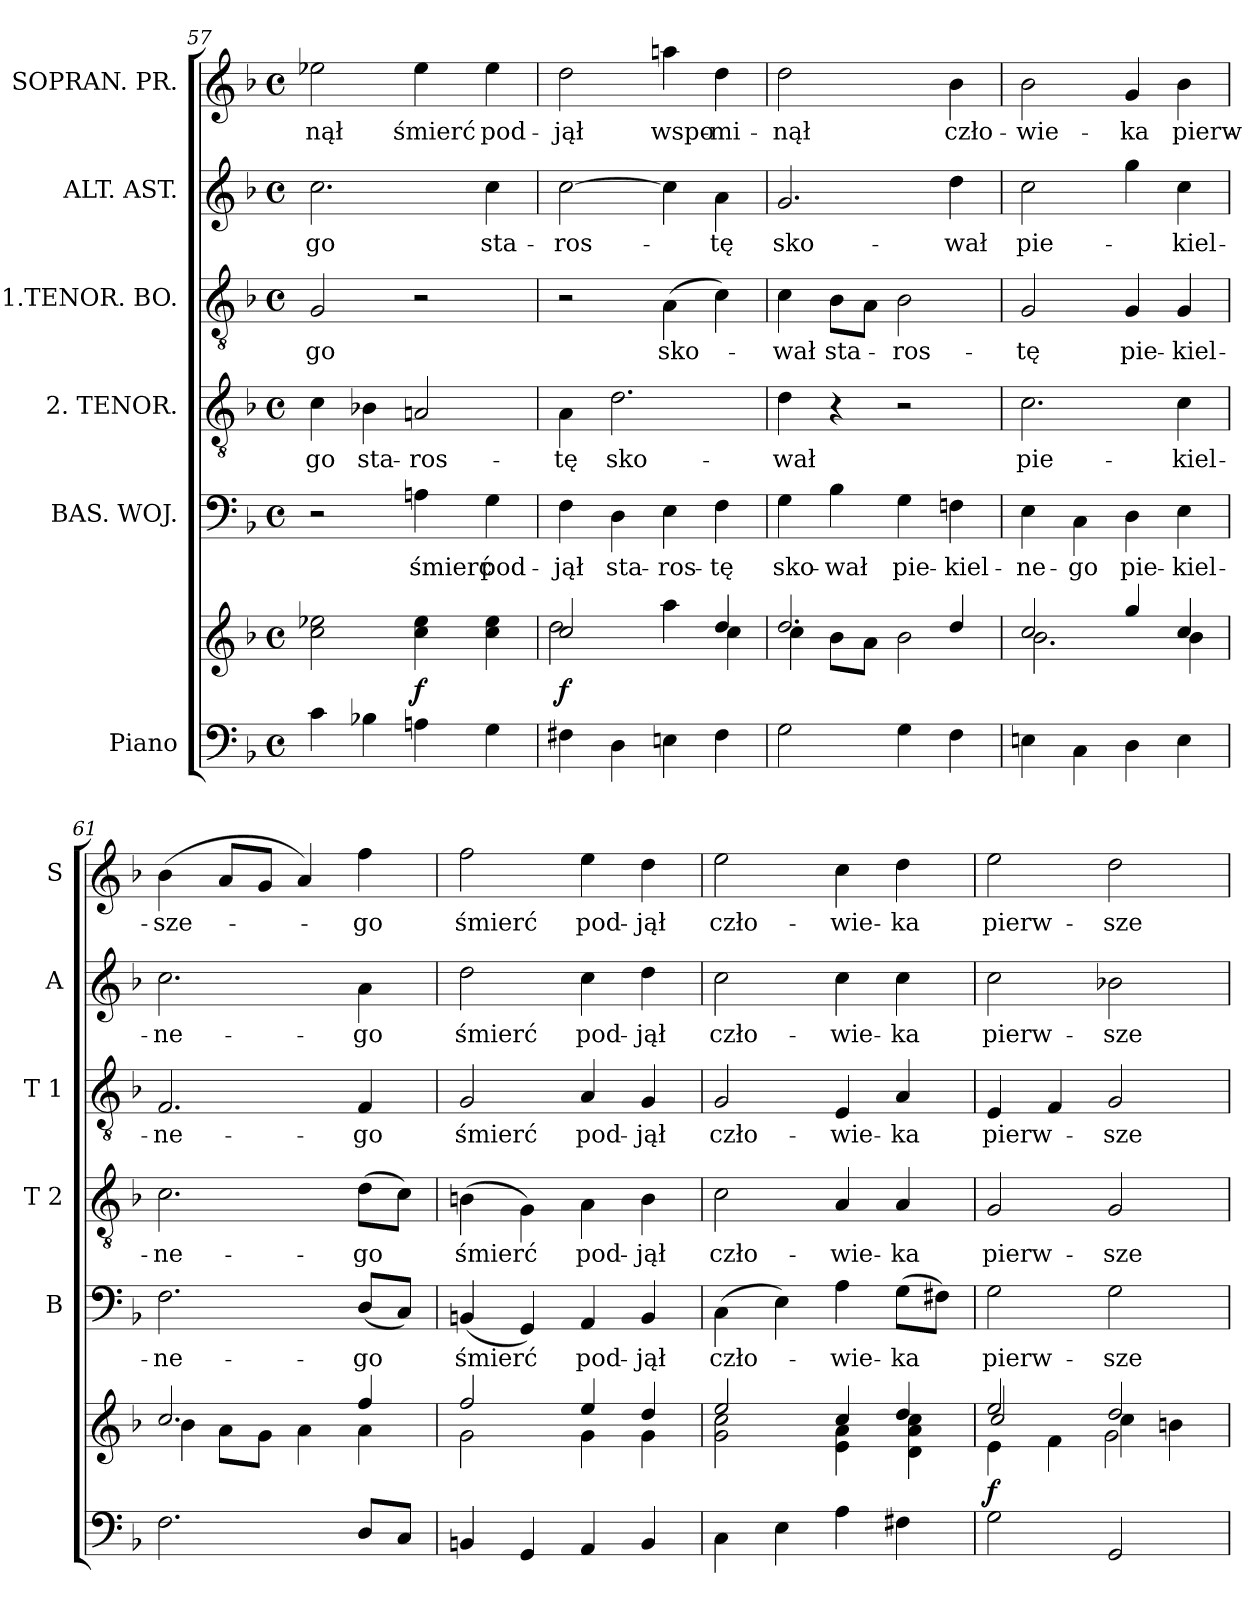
**kern	**kern	**dynam	**kern	**text	**kern	**text	**kern	**text	**kern	**text	**kern	**text
*part6	*part6	*part6	*part5	*part5	*part4	*part4	*part3	*part3	*part2	*part2	*part1	*part1
*staff7	*staff6	*staff6/7	*staff5	*staff5	*staff4	*staff4	*staff3	*staff3	*staff2	*staff2	*staff1	*staff1
*I"Piano	*	*	*I"BAS. WOJ.	*	*I"2. TENOR.	*	*I"1.TENOR. BO.	*	*I"ALT. AST.	*	*I"SOPRAN. PR.	*
*	*	*	*I'B	*	*I'T 2	*	*I'T 1	*	*I'A	*	*I'S	*
*clefF4	*clefG2	*	*clefF4	*	*clefGv2	*	*clefGv2	*	*clefG2	*	*clefG2	*
*k[b-]	*k[b-]	*	*k[b-]	*	*k[b-]	*	*k[b-]	*	*k[b-]	*	*k[b-]	*
*d:	*d:	*	*d:	*	*d:	*	*d:	*	*d:	*	*d:	*
*M4/4	*M4/4	*	*M4/4	*	*M4/4	*	*M4/4	*	*M4/4	*	*M4/4	*
*met(c)	*met(c)	*	*met(c)	*	*met(c)	*	*met(c)	*	*met(c)	*	*met(c)	*
=57	=57	=57	=57	=57	=57	=57	=57	=57	=57	=57	=57	=57
4c\	2cc\ 2ee-X\	.	2r	.	4c\	-go	2G/	-go	2.cc\	-go	2ee-X\	-nął
4B-X\	.	.	.	.	4B-X\	sta-	.	.	.	.	.	.
4An\	4cc\ 4ee-\	f	4An\	śmierć	2An/	-ros-	2r	.	.	.	4ee-\	śmierć
4G\	4cc\ 4ee-\	.	4G\	pod-	.	.	.	.	4cc\	sta-	4ee-\	pod-
=58	=58	=58	=58	=58	=58	=58	=58	=58	=58	=58	=58	=58
*	*^	*	*	*	*	*	*	*	*	*	*	*
4F#X\	2cc/	2dd\	f	4F\	-jął	4A\	-tę	2r	.	[2cc\	-ros-	2dd\	-jął
4D\	.	.	.	4D\	sta-	2.d\	sko-	.	.	.	.	.	.
4En\	4aa\	4ryy	.	4E\	-ros-	.	.	(4A\	sko-	4cc\]	.	4aan\	wspo-
4F#\	4dd/	4cc\	.	4F\	-tę	.	.	4c\)	.	4a\	-tę	4dd\	-mi-
=59	=59	=59	=59	=59	=59	=59	=59	=59	=59	=59	=59	=59	=59
2G\	2.dd/	4cc\	.	4G\	sko-	4d\	-wał	4c\	-wał	2.g/	sko-	2dd\	-nął
.	.	8b-\L	.	4B-\	-wał	4r	.	8B-\L	sta-	.	.	.	.
.	.	8a\J	.	.	.	.	.	8A\J	.	.	.	.	.
4G\	.	2b-\	.	4G\	pie-	2r	.	2B-\	-ros-	.	.	4ryy	.
4F\	4dd/	.	.	4Fn\	-kiel-	.	.	.	.	4dd\	-wał	4b-\	czło-
=60	=60	=60	=60	=60	=60	=60	=60	=60	=60	=60	=60	=60	=60
4En\	2cc/	2.b-\	.	4E\	-ne-	2.c\	pie-	2G/	-tę	2cc\	pie-	2b-\	-wie-
4C\	.	.	.	4C\	-go	.	.	.	.	.	.	.	.
4D\	4gg/	.	.	4D\	pie-	.	.	4G/	pie-	4gg\	.	4g/	-ka
4E\	4cc/	4b-\	.	4E\	-kiel-	4c\	-kiel-	4G/	-kiel-	4cc\	-kiel-	4b-\	pierw-
=61	=61	=61	=61	=61	=61	=61	=61	=61	=61	=61	=61	=61	=61
2.F\	2.cc/	4b-\	.	2.F\	-ne-	2.c\	-ne-	2.F/	-ne-	2.cc\	-ne-	(4b-\	-sze-
.	.	8a\L	.	.	.	.	.	.	.	.	.	8a/L	.
.	.	8g\J	.	.	.	.	.	.	.	.	.	8g/J	.
.	.	4a\	.	.	.	.	.	.	.	.	.	4a/)	.
8D/L	4ff/	4a\	.	(8D/L	-go	(8d\L	-go	4F/	-go	4a\	-go	4ff\	-go
8C/J	.	.	.	8C/J)	.	8c\J)	.	.	.	.	.	.	.
=62	=62	=62	=62	=62	=62	=62	=62	=62	=62	=62	=62	=62	=62
4BBn/	2ff/	2g\	.	(4BBn/	śmierć	(4Bn\	śmierć	2G/	śmierć	2dd\	śmierć	2ff\	śmierć
4GG/	.	.	.	4GG/)	.	4G\)	.	.	.	.	.	.	.
4AA/	4ee/	4g\	.	4AA/	pod-	4A\	pod-	4A/	pod-	4cc\	pod-	4ee\	pod-
4BB/	4dd/	4g\	.	4BB/	-jął	4B\	-jął	4G/	-jął	4dd\	-jął	4dd\	-jął
=63	=63	=63	=63	=63	=63	=63	=63	=63	=63	=63	=63	=63	=63
4C\	2ee/	2g\ 2cc\	.	(4C\	czło-	2c\	czło-	2G/	czło-	2cc\	czło-	2ee\	czło-
4E\	.	.	.	4E\)	.	.	.	.	.	.	.	.	.
4A\	4cc/	4e\ 4a\	.	4A\	-wie-	4A/	-wie-	4E/	-wie-	4cc\	-wie-	4cc\	-wie-
4F#X\	4dd/	4d\ 4a\ 4cc\	.	(8G\L	-ka	4A/	-ka	4A/	-ka	4cc\	-ka	4dd\	-ka
.	.	.	.	8F#X\J)	.	.	.	.	.	.	.	.	.
=64	=64	=64	=64	=64	=64	=64	=64	=64	=64	=64	=64	=64	=64
*	*	*^	*	*	*	*	*	*	*	*	*	*	*
2G\	2ee/	2cc/	4e\	f	2G\	pierw-	2G/	pierw-	4E/	pierw-	2cc\	pierw-	2ee\	pierw-
.	.	.	4f\	.	.	.	.	.	4F/	.	.	.	.	.
2GG/	2dd/	4cc\	2g\	.	2G\	-sze-	2G/	-sze-	2G/	-sze-	2b-X\	-sze-	2dd\	-sze-
.	.	4bn\	.	.	.	.	.	.	.	.	.	.	.	.
*	*v	*v	*v	*	*	*	*	*	*	*	*	*	*	*
=	=	=	=	=	=	=	=	=	=	=	=	=
*-	*-	*-	*-	*-	*-	*-	*-	*-	*-	*-	*-	*-
